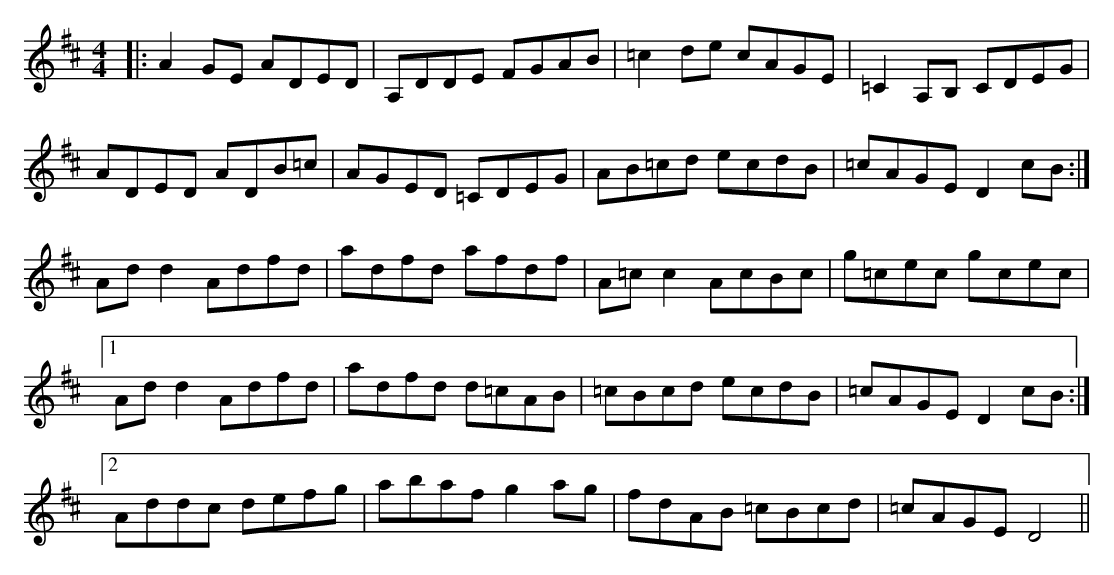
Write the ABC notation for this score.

X:1
M:4/4
K:D
|:A2GE ADED|A,DDE FGAB|=c2de cAGE|=C2A,B, CDEG|
ADED ADB=c|AGED =CDEG|AB=cd ecdB|=cAGE D2cB:|
Add2 Adfd|adfd afdf|A=cc2 AcBc|g=cec gcec|
[1 Add2 Adfd|adfd d=cAB|=cBcd ecdB|=cAGE D2cB:|
[2 Addc defg|abaf g2ag|fdAB =cBcd|=cAGE D4||
